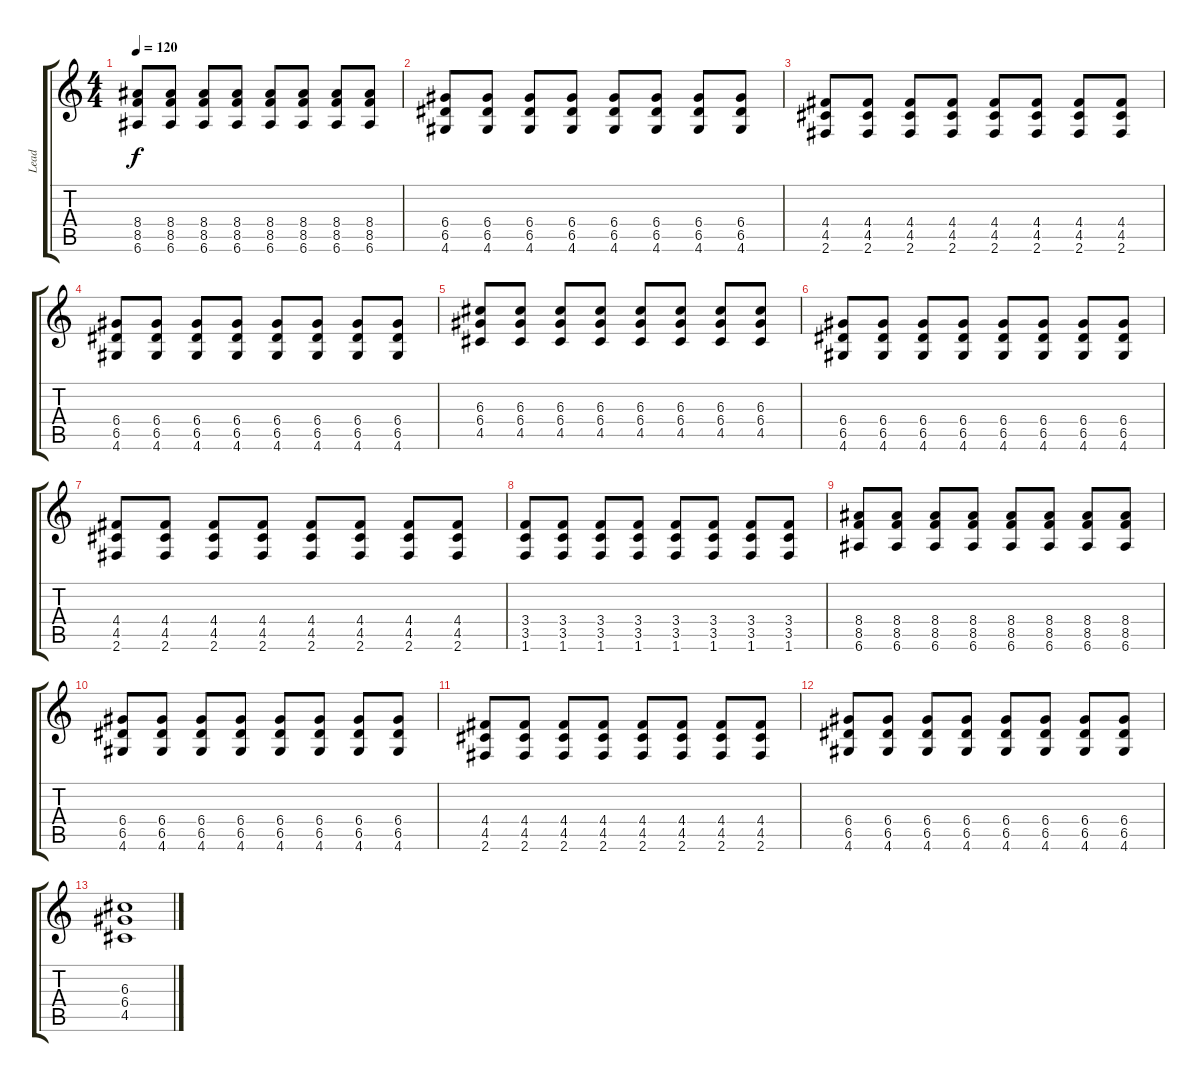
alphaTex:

\track ("Lead" "Lead") {instrument acousticguitarsteel}
\staff {score tabs}
\tuning (E4 B3 G3 D3 A2 E2) {hide}
\ts (4 4)
\tempo 120
\clef g2
\ks c
(8.4 8.5 6.6).8{dy f} (8.4 8.5 6.6).8 (8.4 8.5 6.6).8 (8.4 8.5 6.6).8 (8.4 8.5 6.6).8 (8.4 8.5 6.6).8 (8.4 8.5 6.6).8 (8.4 8.5 6.6).8 |
(6.4 6.5 4.6).8 (6.4 6.5 4.6).8 (6.4 6.5 4.6).8 (6.4 6.5 4.6).8 (6.4 6.5 4.6).8 (6.4 6.5 4.6).8 (6.4 6.5 4.6).8 (6.4 6.5 4.6).8 |
(4.4 4.5 2.6).8 (4.4 4.5 2.6).8 (4.4 4.5 2.6).8 (4.4 4.5 2.6).8 (4.4 4.5 2.6).8 (4.4 4.5 2.6).8 (4.4 4.5 2.6).8 (4.4 4.5 2.6).8 |
(6.4 6.5 4.6).8 (6.4 6.5 4.6).8 (6.4 6.5 4.6).8 (6.4 6.5 4.6).8 (6.4 6.5 4.6).8 (6.4 6.5 4.6).8 (6.4 6.5 4.6).8 (6.4 6.5 4.6).8 |
(6.3 6.4 4.5).8 (6.3 6.4 4.5).8 (6.3 6.4 4.5).8 (6.3 6.4 4.5).8 (6.3 6.4 4.5).8 (6.3 6.4 4.5).8 (6.3 6.4 4.5).8 (6.3 6.4 4.5).8 |
(6.4 6.5 4.6).8 (6.4 6.5 4.6).8 (6.4 6.5 4.6).8 (6.4 6.5 4.6).8 (6.4 6.5 4.6).8 (6.4 6.5 4.6).8 (6.4 6.5 4.6).8 (6.4 6.5 4.6).8 |
(4.4 4.5 2.6).8 (4.4 4.5 2.6).8 (4.4 4.5 2.6).8 (4.4 4.5 2.6).8 (4.4 4.5 2.6).8 (4.4 4.5 2.6).8 (4.4 4.5 2.6).8 (4.4 4.5 2.6).8 |
(3.4 3.5 1.6).8 (3.4 3.5 1.6).8 (3.4 3.5 1.6).8 (3.4 3.5 1.6).8 (3.4 3.5 1.6).8 (3.4 3.5 1.6).8 (3.4 3.5 1.6).8 (3.4 3.5 1.6).8 |
(8.4 8.5 6.6).8 (8.4 8.5 6.6).8 (8.4 8.5 6.6).8 (8.4 8.5 6.6).8 (8.4 8.5 6.6).8 (8.4 8.5 6.6).8 (8.4 8.5 6.6).8 (8.4 8.5 6.6).8 |
(6.4 6.5 4.6).8 (6.4 6.5 4.6).8 (6.4 6.5 4.6).8 (6.4 6.5 4.6).8 (6.4 6.5 4.6).8 (6.4 6.5 4.6).8 (6.4 6.5 4.6).8 (6.4 6.5 4.6).8 |
(4.4 4.5 2.6).8 (4.4 4.5 2.6).8 (4.4 4.5 2.6).8 (4.4 4.5 2.6).8 (4.4 4.5 2.6).8 (4.4 4.5 2.6).8 (4.4 4.5 2.6).8 (4.4 4.5 2.6).8 |
(6.4 6.5 4.6).8 (6.4 6.5 4.6).8 (6.4 6.5 4.6).8 (6.4 6.5 4.6).8 (6.4 6.5 4.6).8 (6.4 6.5 4.6).8 (6.4 6.5 4.6).8 (6.4 6.5 4.6).8 |
(6.3 6.4 4.5).1
